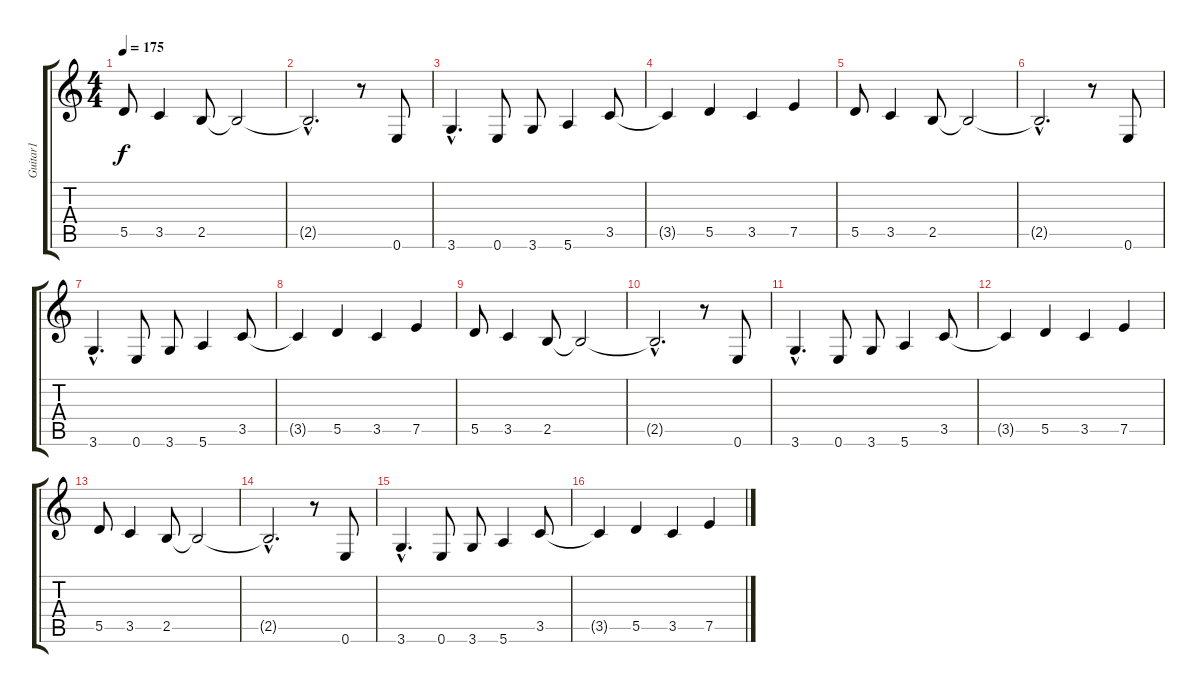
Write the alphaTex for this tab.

\track ("Guitar1" "Guitar1") {instrument distortionguitar}
\staff {score tabs}
\tuning (E4 B3 G3 D3 A2 E2) {hide}
\ts (4 4)
\tempo 175
\clef g2
\ks c
5.5.8{dy f} 3.5.4 2.5.8 2.5{t}.2 |
2.5{hac t}.2{d} r.8 0.6.8 |
3.6{hac}.4{d} 0.6.8 3.6.8 5.6.4 3.5.8 |
3.5{t}.4 5.5.4 3.5.4 7.5.4 |
5.5.8 3.5.4 2.5.8 2.5{t}.2 |
2.5{hac t}.2{d} r.8 0.6.8 |
3.6{hac}.4{d volume 11} 0.6.8 3.6.8 5.6.4 3.5.8 |
3.5{t}.4 5.5.4 3.5.4 7.5.4 |
5.5.8 3.5.4 2.5.8 2.5{t}.2 |
2.5{hac t}.2{d} r.8 0.6.8 |
3.6{hac}.4{d} 0.6.8{volume 7} 3.6.8 5.6.4 3.5.8 |
3.5{t}.4 5.5.4 3.5.4 7.5.4 |
5.5.8 3.5.4 2.5.8 2.5{t}.2 |
2.5{hac t}.2{d} r.8 0.6.8 |
3.6{hac}.4{d volume 5} 0.6.8 3.6.8 5.6.4 3.5.8 |
3.5{t}.4 5.5.4 3.5.4 7.5.4
